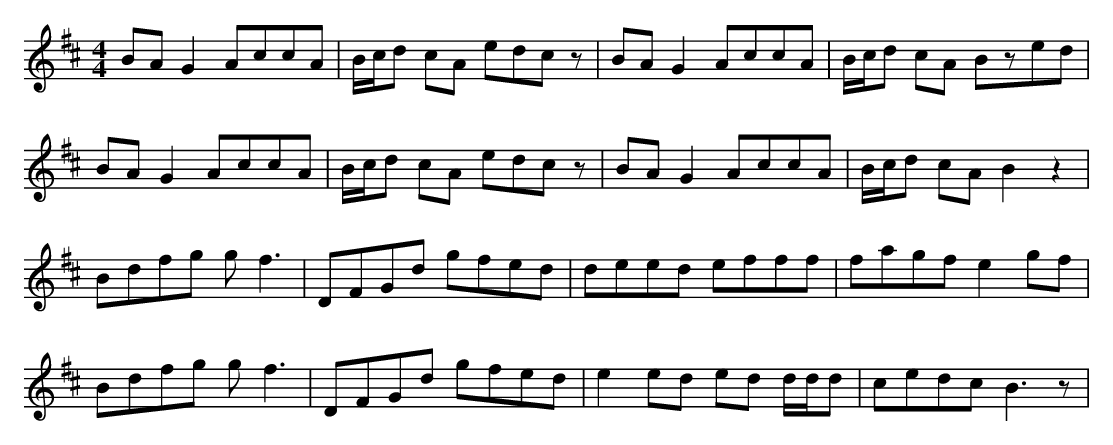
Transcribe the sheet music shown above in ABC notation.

X:1
M:4/4
K:Bmin
BA G2 AccA|B/c/d cA edcz|BA G2 AccA|B/c/d cA Bzed|
BA G2 AccA|B/c/d cA edcz|BA G2 AccA|B/c/d cA B2 z2|
Bdfg g f3|DFGd gfed|deed efff|fagf e2 gf|
Bdfg g f3|DFGd gfed|e2 ed ed d/d/d|cedc B3z|
